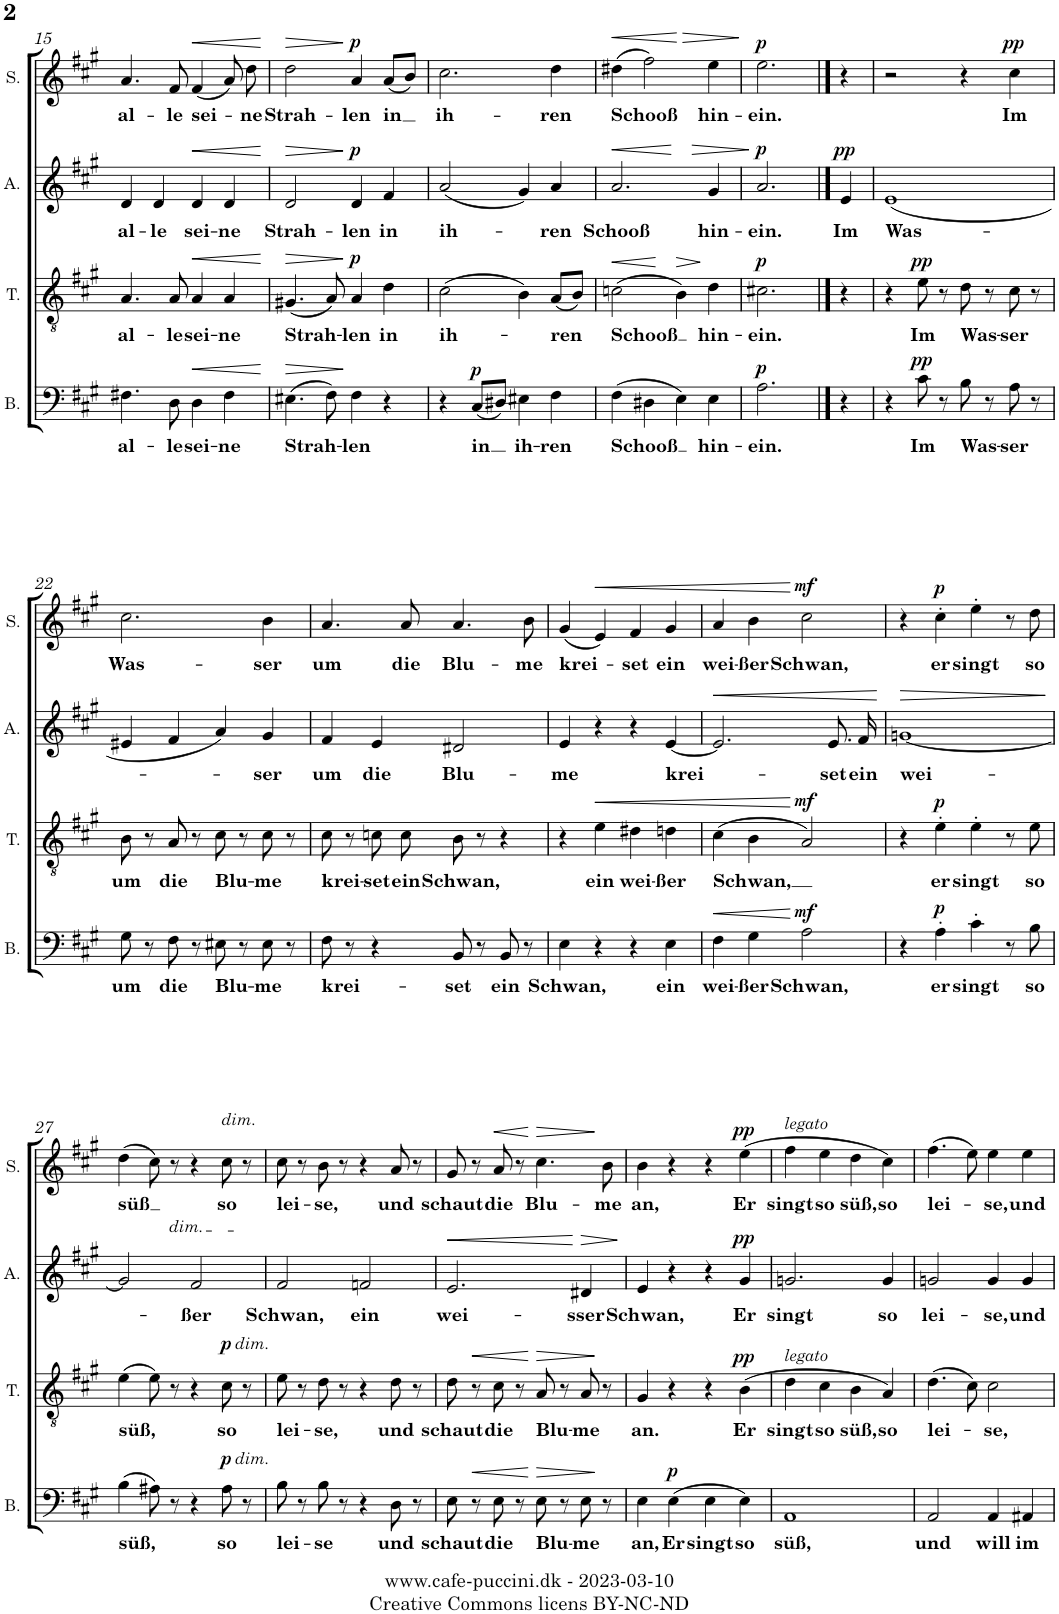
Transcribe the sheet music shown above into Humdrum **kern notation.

**kern	**text	**dynam	**kern	**text	**dynam	**kern	**text	**dynam	**kern	**text	**dynam
*part4	*part4	*part4	*part3	*part3	*part3	*part2	*part2	*part2	*part1	*part1	*part1
*staff4	*staff4	*staff4	*staff3	*staff3	*staff3	*staff2	*staff2	*staff2	*staff1	*staff1	*staff1
*I"Bass	*	*	*I"Tenor	*	*	*I"Alto	*	*	*I"Soprano	*	*
*I'B.	*	*	*I'T.	*	*	*I'A.	*	*	*I'S.	*	*
!!LO:PB:g=z
*clefF4	*	*	*clefGv2	*	*	*clefG2	*	*	*clefG2	*	*
*k[f#c#g#]	*	*	*k[f#c#g#]	*	*	*k[f#c#g#]	*	*	*k[f#c#g#]	*	*
*M4/4	*	*	*M4/4	*	*	*M4/4	*	*	*M4/4	*	*
*met(c)	*	*	*met(c)	*	*	*met(c)	*	*	*met(c)	*	*
=15	=15	=15	=15	=15	=15	=15	=15	=15	=15	=15	=15
!	!LO:LY:b	!	!	!LO:LY:b	!	!	!LO:LY:b	!	!	!LO:LY:b	!
4.F#X\	al-	.	4.A/	al-	.	4d/	al-	.	4.a/	al-	.
!	!	!	!	!	!	!	!LO:LY:b	!	!	!	!
.	.	.	.	.	.	4d/	-le	.	.	.	.
!	!LO:LY:b	!	!	!LO:LY:b	!	!	!	!	!	!LO:LY:b	!
8D\	-le	.	8A/	-le	.	.	.	.	8f#/	-le	.
!	!LO:LY:b	!LO:HP:b	!	!LO:LY:b	!LO:HP:b	!	!LO:LY:b	!LO:HP:b	!	!LO:LY:b	!LO:HP:b
4D\	sei-	<	4A/	sei-	<	4d/	sei-	<	(4f#/	sei-	<
!	!LO:LY:b	!	!	!LO:LY:b	!	!	!LO:LY:b	!	!	!	!
4F#\	-ne	.	4A/	-ne	.	4d/	-ne	.	8a/)	.	.
!	!	!	!	!	!	!	!	!	!	!LO:LY:b	!
.	.	.	.	.	.	.	.	.	8dd\	-ne	.
.	.	[	.	.	[	.	.	[	.	.	[
=16	=16	=16	=16	=16	=16	=16	=16	=16	=16	=16	=16
!	!LO:LY:b	!LO:HP:b	!	!LO:LY:b	!LO:HP:b	!	!LO:LY:b	!LO:HP:b	!	!LO:LY:b	!LO:HP:b
(4.E#X\	Strah-	>	(4.G#X/	Strah-	>	2d/	Strah-	>	2dd\	Strah-	>
8F#\)	.	.	8A/)	.	.	.	.	.	.	.	.
!	!LO:LY:b	!	!	!LO:LY:b	!LO:DY:n=1:a	!	!LO:LY:b	!LO:DY:n=1:a	!	!LO:LY:b	!LO:DY:n=1:a
4F#\	-len	]	4A/	-len	] p	4d/	-len	] p	4a/	-len	] p
!	!	!	!	!LO:LY:b	!	!	!LO:LY:b	!	!	!LO:LY:b	!
4r	.	.	4d\	in	.	4f#/	in	.	(8a/L	in	.
.	.	.	.	.	.	.	.	.	8b/J)	.	.
=17	=17	=17	=17	=17	=17	=17	=17	=17	=17	=17	=17
!	!	!	!	!LO:LY:b	!	!	!LO:LY:b	!	!	!LO:LY:b	!
4r	.	.	(2c#\	ih-	.	(2a/	ih-	.	2.cc#\	ih-	.
!	!LO:LY:b	!LO:DY:a	!	!	!	!	!	!	!	!	!
(8C#/L	in	p	.	.	.	.	.	.	.	.	.
8D#X/J)	.	.	.	.	.	.	.	.	.	.	.
!	!LO:LY:b	!	!	!	!	!	!	!	!	!	!
4E#X\	ih-	.	4B\)	.	.	4g#/)	.	.	.	.	.
!	!LO:LY:b	!	!	!LO:LY:b	!	!	!LO:LY:b	!	!	!LO:LY:b	!
4F#\	-ren	.	(8A/L	-ren	.	4a/	-ren	.	4dd\	-ren	.
.	.	.	8B/J)	.	.	.	.	.	.	.	.
=18	=18	=18	=18	=18	=18	=18	=18	=18	=18	=18	=18
!	!LO:LY:b	!	!	!LO:LY:b	!LO:HP:b	!	!LO:LY:b	!LO:HP:b	!	!LO:LY:b	!LO:HP:b
(4F#\	Schooß	.	(2cn\	Schooß	<	2.a/	Schooß	<	(4dd#X\	Schooß	<
!	!	!	!	!	!	!	!	!	!	!	!LO:HP:b
4D#X\	.	.	.	.	.	.	.	.	2ff#\)	.	>
!	!	!	!	!	!LO:HP:n=1:b	!	!	!	!	!	!
4E\)	.	.	4B\)	.	[ >	.	.	.	.	.	.
!	!LO:LY:b	!	!	!LO:LY:b	!	!	!LO:LY:b	!LO:HP:n=1:b	!	!LO:LY:b	!
4E\	hin-	.	4d\	hin-	]	4g#/	hin-	[ >	4ee\	hin-	[ ]
.	.	.	.	.	.	.	.	]	.	.	.
=19	=19	=19	=19	=19	=19	=19	=19	=19	=19	=19	=19
!	!LO:LY:b	!LO:DY:a	!	!LO:LY:b	!LO:DY:a	!	!LO:LY:b	!LO:DY:a	!	!LO:LY:b	!LO:DY:a
2.A\	-ein.	p	2.c#X\	-ein.	p	2.a/	-ein.	p	2.ee\	-ein.	p
==20	==20	==20	==20	==20	==20	==20	==20	==20	==20	==20	==20
!	!	!	!	!	!	!	!LO:LY:b	!LO:DY:a	!	!	!
4r	.	.	4r	.	.	4e/	Im	pp	4r	.	.
=21	=21	=21	=21	=21	=21	=21	=21	=21	=21	=21	=21
!	!	!	!	!	!	!	!LO:LY:b	!	!	!	!
4r	.	.	4r	.	.	(<1e	Was-	.	2r	.	.
!	!LO:LY:b	!LO:DY:a	!	!LO:LY:b	!LO:DY:a	!	!	!	!	!	!
8c#\	Im	pp	8e\	Im	pp	.	.	.	.	.	.
8r	.	.	8r	.	.	.	.	.	.	.	.
!	!LO:LY:b	!	!	!LO:LY:b	!	!	!	!	!	!	!
8B\	Was-	.	8d\	Was-	.	.	.	.	4r	.	.
8r	.	.	8r	.	.	.	.	.	.	.	.
!	!LO:LY:b	!	!	!LO:LY:b	!	!	!	!	!	!LO:LY:b	!LO:DY:a
8A\	-ser	.	8c#\	-ser	.	.	.	.	4cc#\	Im	pp
8r	.	.	8r	.	.	.	.	.	.	.	.
!!LO:LB:g=z
=22	=22	=22	=22	=22	=22	=22	=22	=22	=22	=22	=22
!	!LO:LY:b	!	!	!LO:LY:b	!	!	!	!	!	!LO:LY:b	!
8G#\	um	.	8B\	um	.	4e#X/	.	.	2.cc#\	Was-	.
8r	.	.	8r	.	.	.	.	.	.	.	.
!	!LO:LY:b	!	!	!LO:LY:b	!	!	!	!	!	!	!
8F#\	die	.	8A/	die	.	4f#/	.	.	.	.	.
8r	.	.	8r	.	.	.	.	.	.	.	.
!	!LO:LY:b	!	!	!LO:LY:b	!	!	!	!	!	!	!
8E#X\	Blu-	.	8c#\	Blu-	.	4a/)	.	.	.	.	.
8r	.	.	8r	.	.	.	.	.	.	.	.
!	!LO:LY:b	!	!	!LO:LY:b	!	!	!LO:LY:b	!	!	!LO:LY:b	!
8E#\	-me	.	8c#\	-me	.	4g#/	-ser	.	4b\	-ser	.
8r	.	.	8r	.	.	.	.	.	.	.	.
=23	=23	=23	=23	=23	=23	=23	=23	=23	=23	=23	=23
!	!LO:LY:b	!	!	!LO:LY:b	!	!	!LO:LY:b	!	!	!LO:LY:b	!
8F#\	krei-	.	8c#\	krei-	.	4f#/	um	.	4.a/	um	.
8r	.	.	8r	.	.	.	.	.	.	.	.
!	!	!	!	!LO:LY:b	!	!	!LO:LY:b	!	!	!	!
4r	.	.	8cn\	-set	.	4e/	die	.	.	.	.
!	!	!	!	!LO:LY:b	!	!	!	!	!	!LO:LY:b	!
.	.	.	8c\	ein	.	.	.	.	8a/	die	.
!	!LO:LY:b	!	!	!LO:LY:b	!	!	!LO:LY:b	!	!	!LO:LY:b	!
8BB/	-set	.	8B\	Schwan,	.	2d#X/	Blu-	.	4.a/	Blu-	.
8r	.	.	8r	.	.	.	.	.	.	.	.
!	!LO:LY:b	!	!	!	!	!	!	!	!	!	!
8BB/	ein	.	4r	.	.	.	.	.	.	.	.
!	!	!	!	!	!	!	!	!	!	!LO:LY:b	!
8r	.	.	.	.	.	.	.	.	8b\	-me	.
=24	=24	=24	=24	=24	=24	=24	=24	=24	=24	=24	=24
!	!LO:LY:b	!	!	!	!	!	!LO:LY:b	!	!	!LO:LY:b	!
4E\	Schwan,	.	4r	.	.	4e/	-me	.	(4g#/	krei-	.
!	!	!	!	!LO:LY:b	!LO:HP:b	!	!	!	!	!	!LO:HP:b
4r	.	.	4e\	ein	<	4r	.	.	4e/)	.	<
!	!	!	!	!LO:LY:b	!	!	!	!	!	!LO:LY:b	!
4r	.	.	4d#X\	wei-	.	4r	.	.	4f#/	-set	.
!	!LO:LY:b	!	!	!LO:LY:b	!	!	!LO:LY:b	!	!	!LO:LY:b	!
4E\	ein	.	4dn\	-ßer	.	[4e/	krei-	.	4g#/	ein	.
=25	=25	=25	=25	=25	=25	=25	=25	=25	=25	=25	=25
!	!LO:LY:b	!LO:HP:b	!	!LO:LY:b	!	!	!	!LO:HP:b	!	!LO:LY:b	!
4F#\	wei-	<	(4c#\	Schwan,	.	2.e/]	.	<	4a/	wei-	.
!	!LO:LY:b	!	!	!	!	!	!	!	!	!LO:LY:b	!
4G#\	-ßer	.	4B\	.	.	.	.	.	4b\	-ßer	.
!	!LO:LY:b	!LO:DY:n=1:a	!	!	!LO:DY:n=1:a	!	!	!	!	!LO:LY:b	!LO:DY:n=1:a
2A\	Schwan,	[ mf	2A/)	.	[ mf	.	.	.	2cc#\	Schwan,	[ mf
!	!	!	!	!	!	!	!LO:LY:b	!	!	!	!
.	.	.	.	.	.	8.e/L	-set	.	.	.	.
!	!	!	!	!	!	!	!LO:LY:b	!	!	!	!
.	.	.	.	.	.	16f#/Jk	ein	.	.	.	.
.	.	.	.	.	.	.	.	[	.	.	.
=26	=26	=26	=26	=26	=26	=26	=26	=26	=26	=26	=26
!	!	!	!	!	!	!	!LO:LY:b	!LO:HP:b	!	!	!
4r	.	.	4r	.	.	[1gn	wei-	>	4r	.	.
!	!LO:LY:b	!LO:DY:a	!	!LO:LY:b	!LO:DY:a	!	!	!	!	!LO:LY:b	!LO:DY:a
4A'\	er	p	4e'\	er	p	.	.	.	4cc#'\	er	p
!	!LO:LY:b	!	!	!LO:LY:b	!	!	!	!	!	!LO:LY:b	!
4c#'\	singt	.	4e'\	singt	.	.	.	.	4ee'\	singt	.
8r	.	.	8r	.	.	.	.	.	8r	.	.
!	!LO:LY:b	!	!	!LO:LY:b	!	!	!	!	!	!LO:LY:b	!
8B\	so	.	8e\	so	.	.	.	.	8dd\	so	.
.	.	.	.	.	.	.	.	]	.	.	.
!!LO:LB:g=z
=27	=27	=27	=27	=27	=27	=27	=27	=27	=27	=27	=27
!	!	!	!	!	!	!LO:TX:a:i:t=dim.	!	!	!	!	!
!	!LO:LY:b	!	!	!LO:LY:b	!	!	!	!	!	!LO:LY:b	!
(4B\	süß,	.	(4e\	süß,	.	2g/]	.	.	(4dd\	süß	.
8A#X\)	.	.	8e\)	.	.	.	.	.	8cc#\)	.	.
8r	.	.	8r	.	.	.	.	.	8r	.	.
!	!	!	!	!	!	!	!LO:LY:b	!	!	!	!
4r	.	.	4r	.	.	2f#/	-ßer	.	4r	.	.
!	!	!	!	!	!	!	!	!	!LO:TX:a:i:t=dim.	!	!
!	!	!	!LO:TX:a:i:t=dim.	!	!	!	!	!	!	!	!
!LO:TX:a:i:t=dim.	!	!	!	!	!	!	!	!	!	!	!
!	!LO:LY:b	!LO:DY:a	!	!LO:LY:b	!LO:DY:a	!	!	!	!	!LO:LY:b	!
8A#\	so	p	8c#\	so	p	.	.	.	8cc#\	so	.
8r	.	.	8r	.	.	.	.	.	8r	.	.
=28	=28	=28	=28	=28	=28	=28	=28	=28	=28	=28	=28
!	!LO:LY:b	!	!	!LO:LY:b	!	!	!LO:LY:b	!	!	!LO:LY:b	!
8B\	lei-	.	8e\	lei-	.	2f#/	Schwan,	.	8cc#\	lei-	.
8r	.	.	8r	.	.	.	.	.	8r	.	.
!	!LO:LY:b	!	!	!LO:LY:b	!	!	!	!	!	!LO:LY:b	!
8B\	-se	.	8d\	-se,	.	.	.	.	8b\	-se,	.
8r	.	.	8r	.	.	.	.	.	8r	.	.
!	!	!	!	!	!	!	!LO:LY:b	!	!	!	!
4r	.	.	4r	.	.	2fn/	ein	.	4r	.	.
!	!LO:LY:b	!	!	!LO:LY:b	!	!	!	!	!	!LO:LY:b	!
8D\	und	.	8d\	und	.	.	.	.	8a/	und	.
8r	.	.	8r	.	.	.	.	.	8r	.	.
=29	=29	=29	=29	=29	=29	=29	=29	=29	=29	=29	=29
!	!LO:LY:b	!	!	!LO:LY:b	!	!	!LO:LY:b	!LO:HP:b	!	!LO:LY:b	!
8E\	schaut	.	8d\	schaut	.	2.e/	wei-	<	8g#/	schaut	.
!	!	!LO:HP:b	!	!	!LO:HP:b	!	!	!	!	!	!
8r	.	<	8r	.	<	.	.	.	8r	.	.
!	!LO:LY:b	!	!	!LO:LY:b	!	!	!	!	!	!LO:LY:b	!LO:HP:b
8E\	die	.	8c#\	die	.	.	.	.	8a/	die	<
8r	.	.	8r	.	.	.	.	.	8r	.	.
!	!LO:LY:b	!LO:HP:n=1:b	!	!LO:LY:b	!LO:HP:n=1:b	!	!	!	!	!LO:LY:b	!LO:HP:n=1:b
8E\	Blu-	[ >	8A/	Blu-	[ >	.	.	.	4.cc#\	Blu-	[ >
8r	.	.	8r	.	.	.	.	.	.	.	.
!	!LO:LY:b	!	!	!LO:LY:b	!	!	!LO:LY:b	!LO:HP:n=1:b	!	!	!
8E\	-me	.	8A/	-me	.	4d#X/	-sser	[ >	.	.	.
!	!	!	!	!	!	!	!	!	!	!LO:LY:b	!
8r	.	]	8r	.	]	.	.	.	8b\	-me	]
.	.	.	.	.	.	.	.	]	.	.	.
=30	=30	=30	=30	=30	=30	=30	=30	=30	=30	=30	=30
!	!LO:LY:b	!	!	!LO:LY:b	!	!	!LO:LY:b	!	!	!LO:LY:b	!
4E\	an,	.	4G#/	an.	.	4e/	Schwan,	.	4b\	an,	.
!	!LO:LY:b	!LO:DY:a	!	!	!	!	!	!	!	!	!
(4E\	Er	p	4r	.	.	4r	.	.	4r	.	.
!	!LO:LY:b	!	!	!	!	!	!	!	!	!	!
4E\	singt	.	4r	.	.	4r	.	.	4r	.	.
!	!LO:LY:b	!	!	!LO:LY:b	!LO:DY:a	!	!LO:LY:b	!LO:DY:a	!	!LO:LY:b	!LO:DY:a
4E\)	so	.	(4B\	Er	pp	4g#/	Er	pp	(4ee\	Er	pp
=31	=31	=31	=31	=31	=31	=31	=31	=31	=31	=31	=31
!	!	!	!	!	!	!	!	!	!LO:TX:a:i:t=legato	!	!
!	!	!	!LO:TX:a:i:t=legato	!	!	!	!	!	!	!	!
!	!LO:LY:b	!	!	!LO:LY:b	!	!	!LO:LY:b	!	!	!LO:LY:b	!
1AA	süß,	.	4d\	singt	.	2.gn/	singt	.	4ff#\	singt	.
!	!	!	!	!LO:LY:b	!	!	!	!	!	!LO:LY:b	!
.	.	.	4c#\	so	.	.	.	.	4ee\	so	.
!	!	!	!	!LO:LY:b	!	!	!	!	!	!LO:LY:b	!
.	.	.	4B\	süß,	.	.	.	.	4dd\	süß,	.
!	!	!	!	!LO:LY:b	!	!	!LO:LY:b	!	!	!LO:LY:b	!
.	.	.	4A/)	so	.	4g/	so	.	4cc#\)	so	.
=32	=32	=32	=32	=32	=32	=32	=32	=32	=32	=32	=32
!	!LO:LY:b	!	!	!LO:LY:b	!	!	!LO:LY:b	!	!	!LO:LY:b	!
2AA/	und	.	(4.d\	lei-	.	2gn/	lei-	.	(4.ff#\	lei-	.
.	.	.	8c#\)	.	.	.	.	.	8ee\)	.	.
!	!LO:LY:b	!	!	!LO:LY:b	!	!	!LO:LY:b	!	!	!LO:LY:b	!
4AA/	will	.	2c#\	-se,	.	4g/	-se,	.	4ee\	-se,	.
!	!LO:LY:b	!	!	!	!	!	!LO:LY:b	!	!	!LO:LY:b	!
4AA#X/	im	.	.	.	.	4g/	und	.	4ee\	und	.
=	=	=	=	=	=	=	=	=	=	=	=
*-	*-	*-	*-	*-	*-	*-	*-	*-	*-	*-	*-
